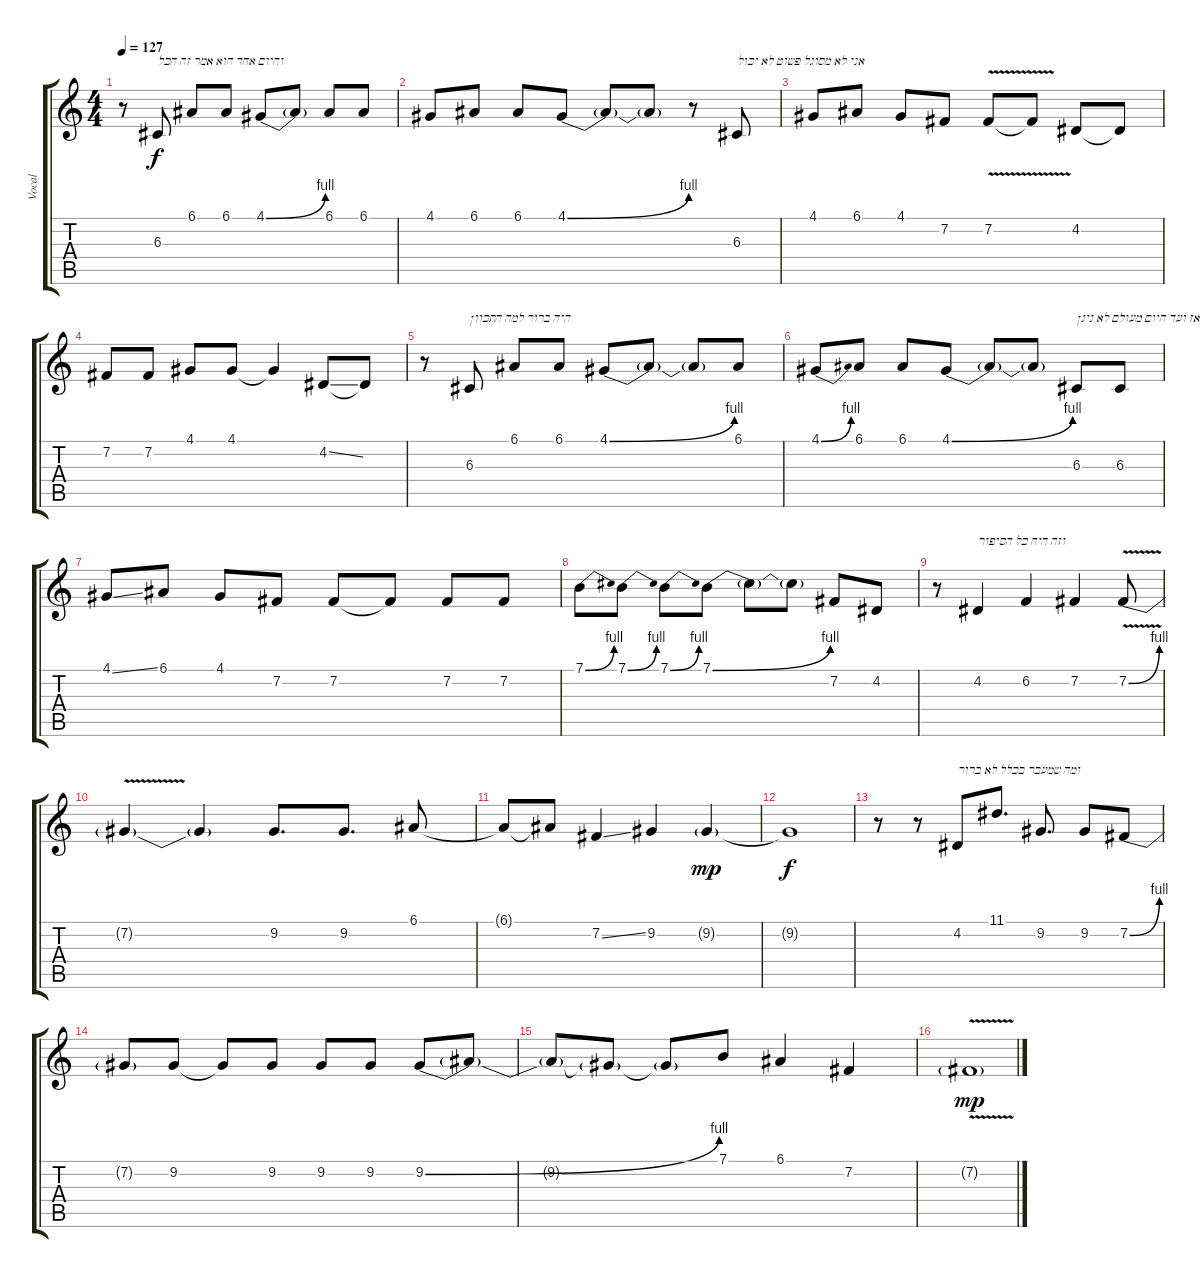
\track ("Vocal" "Vocal") {instrument lead6voice}
\staff {score tabs}
\tuning (E4 B3 G3 D3 A2 E2) {hide}
\ts (4 4)
\tempo 127
\clef g2
\ks c
r.8{dy f} 6.3.8{txt "והיום אחד הוא אמר זה הכל"} 6.1.8 6.1.8 4.1{be (bend 0 0 60 4)}.8 4.1{t}.8 6.1.8 6.1.8 |
4.1.8 6.1.8 6.1.8 4.1{be (bend 0 0 60 4)}.8 4.1{t}.8 4.1{t}.8 r.8 6.3.8{txt "אני לא מסוגל פשוט לא יכול"} |
4.1.8 6.1.8 4.1.8 7.2.8 7.2{v}.8 7.2{t}.8 4.2.8 4.2{t}.8 |
7.2.8 7.2.8 4.1.8 4.1.8 4.1{t}.4 4.2{ss}.8 4.2{t}.8 |
r.8 6.3.8{txt "היה ברור למה התכוון"} 6.1.8 6.1.8 4.1{be (bend 0 0 60 4)}.8 4.1{t}.8 4.1{t}.8 6.1.8 |
4.1{be (bend 0 0 60 4)}.8 6.1.8 6.1.8 4.1{be (bend 0 0 60 4)}.8 4.1{t}.8 4.1{t}.8 6.3.8{txt "ומאז ועד היום מעולם לא ניגן"} 6.3.8 |
4.1{ss}.8 6.1.8 4.1.8 7.2.8 7.2.8 7.2{t}.8 7.2.8 7.2.8 |
7.1{be (bend 0 0 60 4)}.8 7.1{be (bend 0 0 60 4)}.8 7.1{be (bend 0 0 60 4)}.8 7.1{be (bend 0 0 60 4)}.8 7.1{t}.8 7.1{t}.8 7.2.8 4.2.8 |
r.8 4.2.4{txt "וזה היה כל הסיפור"} 6.2.4 7.2.4 7.2{be (bend 0 0 60 4) v}.8 |
7.2{t}.4 7.2{t}.4 9.2.8{d} 9.2.8{d} 6.1.8 |
6.1{t}.8 6.1{t}.8 7.2{ss}.4 9.2.4 9.2{g}.4{dy mp} |
9.2{t}.1{dy f} |
r.8 r.8 4.2.8{txt "ומה שמעבר בכלל לא ברור"} 11.1.8{d} 9.2.8{d} 9.2.8 7.2{be (bend 0 0 60 4)}.8 |
7.2{t}.8 9.2.8 9.2{t}.8 9.2.8 9.2.8 9.2.8 9.2{be (bend 0 0 60 4)}.8 9.2{t}.8 |
9.2{t}.8 9.2{t}.8 9.2{t}.8 7.1.8 6.1.4 7.2.4 |
7.2{v g}.1{dy mp}
